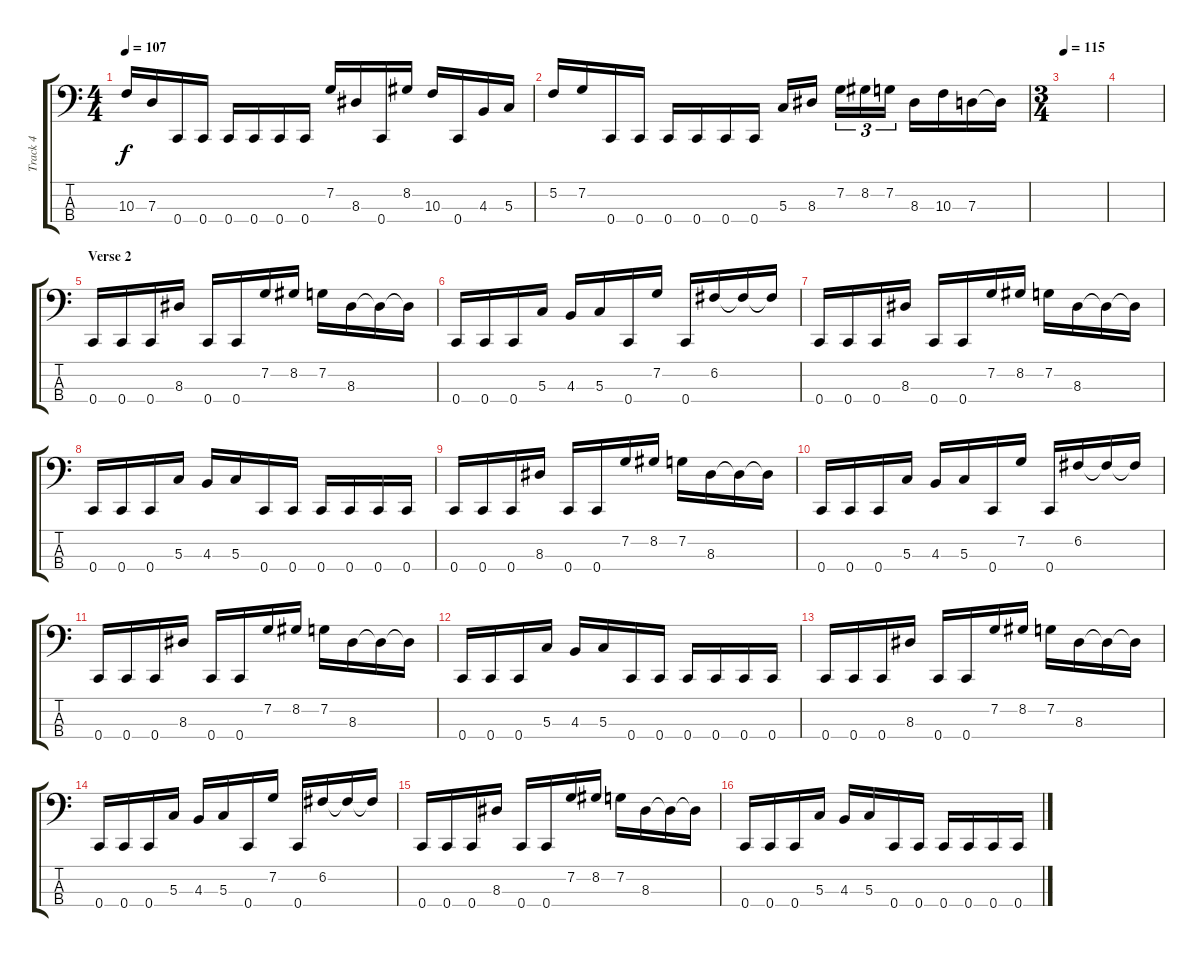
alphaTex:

\track ("Track 4" "Track 4") {instrument electricbassfinger}
\staff {score tabs}
\tuning (F2 C2 G1 C1) {hide}
\ts (4 4)
\tempo 107
\clef f4
\ks c
10.3.16{dy f} 7.3.16 0.4.16 0.4.16 0.4.16 0.4.16 0.4.16 0.4.16 7.2.16 8.3.16 0.4.16 8.2.16 10.3.16 0.4.16 4.3.16 5.3.16 |
5.2.16 7.2.16 0.4.16 0.4.16 0.4.16 0.4.16 0.4.16 0.4.16 5.3.16 8.3.16 7.2.16{tu (3 2)} 8.2.16{tu (3 2)} 7.2.16{tu (3 2)} 8.3.16 10.3.16 7.3.16 7.3{t}.16 |
\ts (3 4)
\tempo 115
|
|
\section ("" "Verse 2")
0.4.16 0.4.16 0.4.16 8.3.16 0.4.16 0.4.16 7.2.16 8.2.16 7.2.16 8.3.16 8.3{t}.16 8.3{t}.16 |
0.4.16 0.4.16 0.4.16 5.3.16 4.3.16 5.3.16 0.4.16 7.2.16 0.4.16 6.2.16 6.2{t}.16 6.2{t}.16 |
0.4.16 0.4.16 0.4.16 8.3.16 0.4.16 0.4.16 7.2.16 8.2.16 7.2.16 8.3.16 8.3{t}.16 8.3{t}.16 |
0.4.16 0.4.16 0.4.16 5.3.16 4.3.16 5.3.16 0.4.16 0.4.16 0.4.16 0.4.16 0.4.16 0.4.16 |
0.4.16 0.4.16 0.4.16 8.3.16 0.4.16 0.4.16 7.2.16 8.2.16 7.2.16 8.3.16 8.3{t}.16 8.3{t}.16 |
0.4.16 0.4.16 0.4.16 5.3.16 4.3.16 5.3.16 0.4.16 7.2.16 0.4.16 6.2.16 6.2{t}.16 6.2{t}.16 |
0.4.16 0.4.16 0.4.16 8.3.16 0.4.16 0.4.16 7.2.16 8.2.16 7.2.16 8.3.16 8.3{t}.16 8.3{t}.16 |
0.4.16 0.4.16 0.4.16 5.3.16 4.3.16 5.3.16 0.4.16 0.4.16 0.4.16 0.4.16 0.4.16 0.4.16 |
0.4.16 0.4.16 0.4.16 8.3.16 0.4.16 0.4.16 7.2.16 8.2.16 7.2.16 8.3.16 8.3{t}.16 8.3{t}.16 |
0.4.16 0.4.16 0.4.16 5.3.16 4.3.16 5.3.16 0.4.16 7.2.16 0.4.16 6.2.16 6.2{t}.16 6.2{t}.16 |
0.4.16 0.4.16 0.4.16 8.3.16 0.4.16 0.4.16 7.2.16 8.2.16 7.2.16 8.3.16 8.3{t}.16 8.3{t}.16 |
0.4.16 0.4.16 0.4.16 5.3.16 4.3.16 5.3.16 0.4.16 0.4.16 0.4.16 0.4.16 0.4.16 0.4.16
